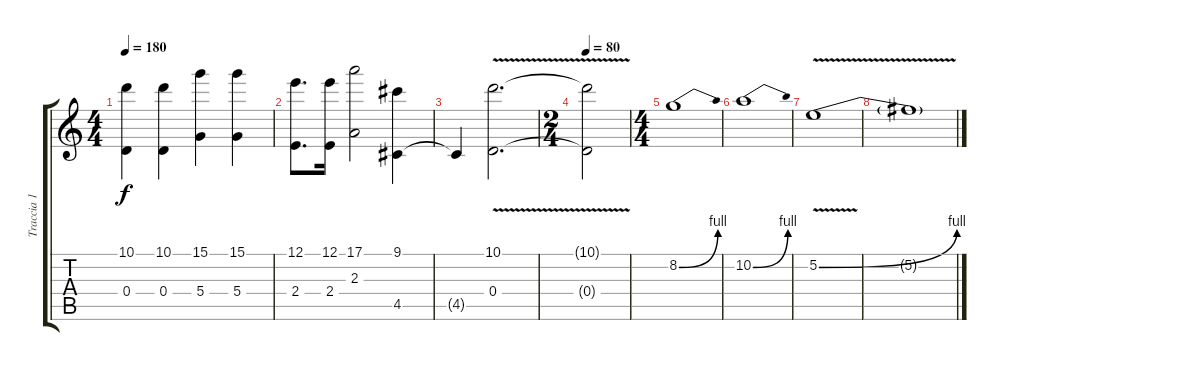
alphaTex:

\track ("Traccia 1" "Traccia 1") {instrument acousticguitarsteel}
\staff {score tabs}
\tuning (E4 B3 G3 D3 A2 E2) {hide}
\ts (4 4)
\tempo 180
\clef g2
\ks c
(10.1 0.4).4{dy f} (10.1 0.4).4 (15.1 5.4).4 (15.1 5.4).4 |
(12.1 2.4).8{d} (12.1 2.4).16 (17.1 2.3).2 (9.1 4.5).4 |
4.5{t}.4 (10.1{v} 0.4).2{d} |
\ts (2 4)
\tempo 80
(10.1{t} 0.4{t}).2 |
\ts (4 4)
8.2{be (bend 0 0 60 4)}.1 |
10.2{be (bend 0 0 60 4)}.1 |
5.2{be (bend 0 0 60 4) v}.1 |
5.2{t}.1
